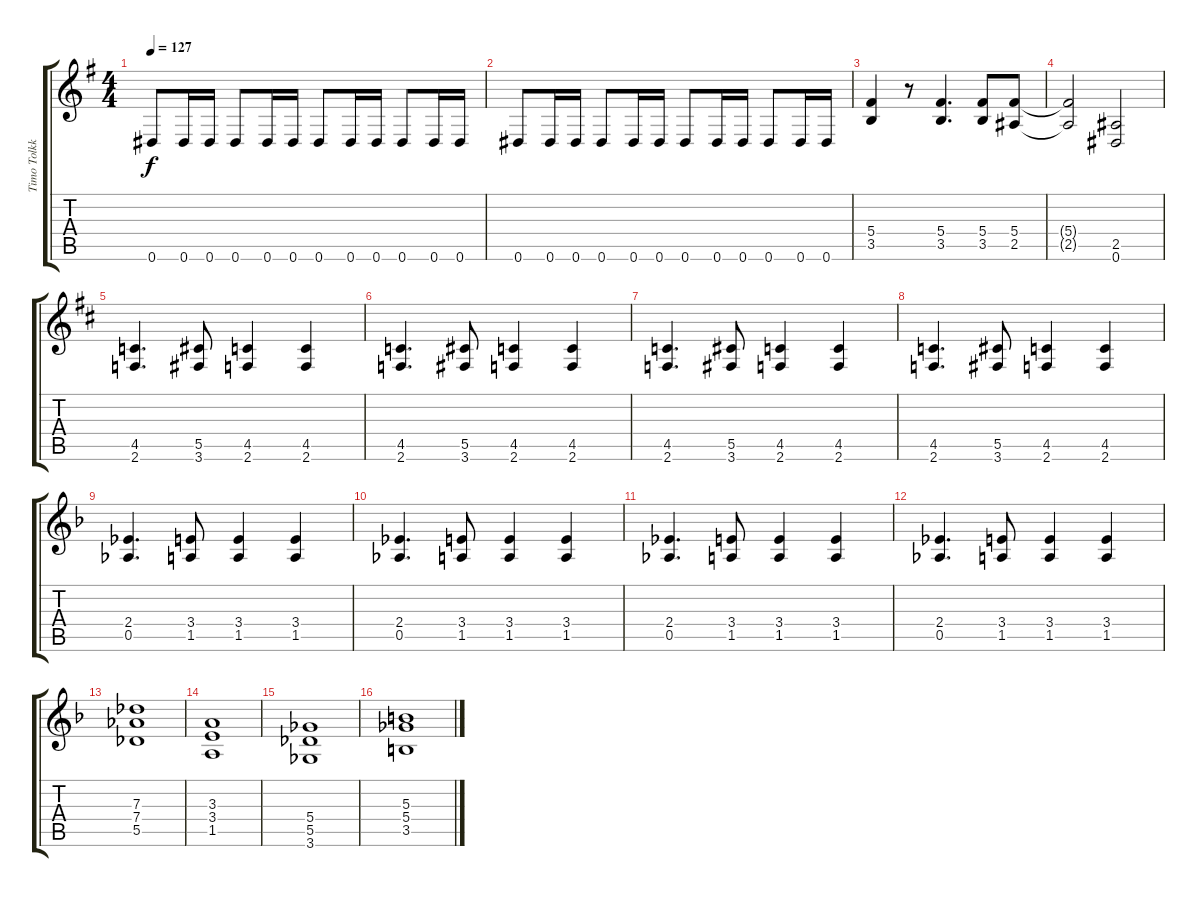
\track ("Timo Tolkki I" "Timo Tolkk") {instrument distortionguitar}
\staff {score tabs}
\tuning (Eb4 Bb3 Gb3 Db3 Ab2 Eb2) {hide}
\ts (4 4)
\tempo 127
\clef g2
\ks g
0.6.8{dy f volume 13 instrument distortionguitar} 0.6.16 0.6.16 0.6.8 0.6.16 0.6.16 0.6.8 0.6.16 0.6.16 0.6.8 0.6.16 0.6.16 |
0.6.8 0.6.16 0.6.16 0.6.8 0.6.16 0.6.16 0.6.8 0.6.16 0.6.16 0.6.8 0.6.16 0.6.16 |
(5.4 3.5).4 r.8 (5.4 3.5).4{d} (5.4 3.5).8 (5.4 2.5).8 |
(5.4{t} 2.5{t}).2 (2.5 0.6).2 |
\ks d
(4.5 2.6).4{d} (5.5 3.6).8 (4.5 2.6).4 (4.5 2.6).4 |
(4.5 2.6).4{d} (5.5 3.6).8 (4.5 2.6).4 (4.5 2.6).4 |
(4.5 2.6).4{d} (5.5 3.6).8 (4.5 2.6).4 (4.5 2.6).4 |
(4.5 2.6).4{d} (5.5 3.6).8 (4.5 2.6).4 (4.5 2.6).4 |
\ks f
(2.4 0.5).4{d} (3.4 1.5).8 (3.4 1.5).4 (3.4 1.5).4 |
(2.4 0.5).4{d} (3.4 1.5).8 (3.4 1.5).4 (3.4 1.5).4 |
(2.4 0.5).4{d} (3.4 1.5).8 (3.4 1.5).4 (3.4 1.5).4 |
(2.4 0.5).4{d} (3.4 1.5).8 (3.4 1.5).4 (3.4 1.5).4 |
(7.3 7.4 5.5).1 |
(3.3 3.4 1.5).1 |
(5.4 5.5 3.6).1 |
(5.3 5.4 3.5).1
